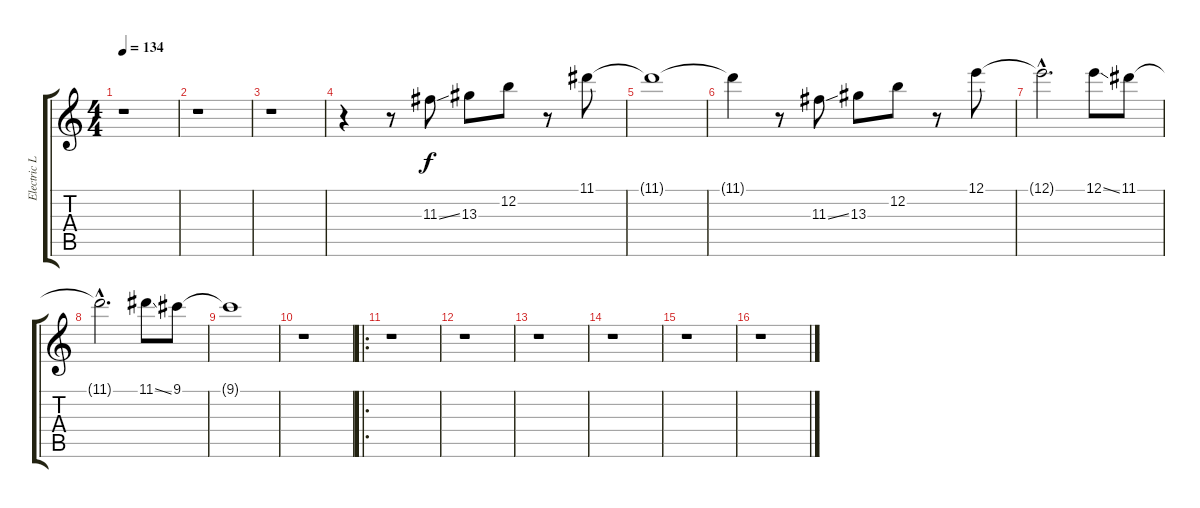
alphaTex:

\track ("Electric Lead Guitar" "Electric L") {instrument distortionguitar}
\staff {score tabs}
\tuning (E4 B3 G3 D3 A2 E2) {hide}
\ts (4 4)
\tempo 134
\clef g2
\ks c
r.1{dy f instrument distortionguitar} |
r.1 |
r.1 |
r.4 r.8 11.3{ss}.8 13.3.8 12.2.8 r.8 11.1.8 |
11.1{t}.1 |
11.1{t}.4 r.8 11.3{ss}.8 13.3.8 12.2.8 r.8 12.1.8 |
12.1{hac t}.2{d} 12.1{ss}.8 11.1.8 |
11.1{hac t}.2{d} 11.1{ss}.8 9.1.8 |
9.1{t}.1 |
r.1 |
\ro
r.1 |
r.1 |
r.1 |
r.1 |
r.1 |
r.1
